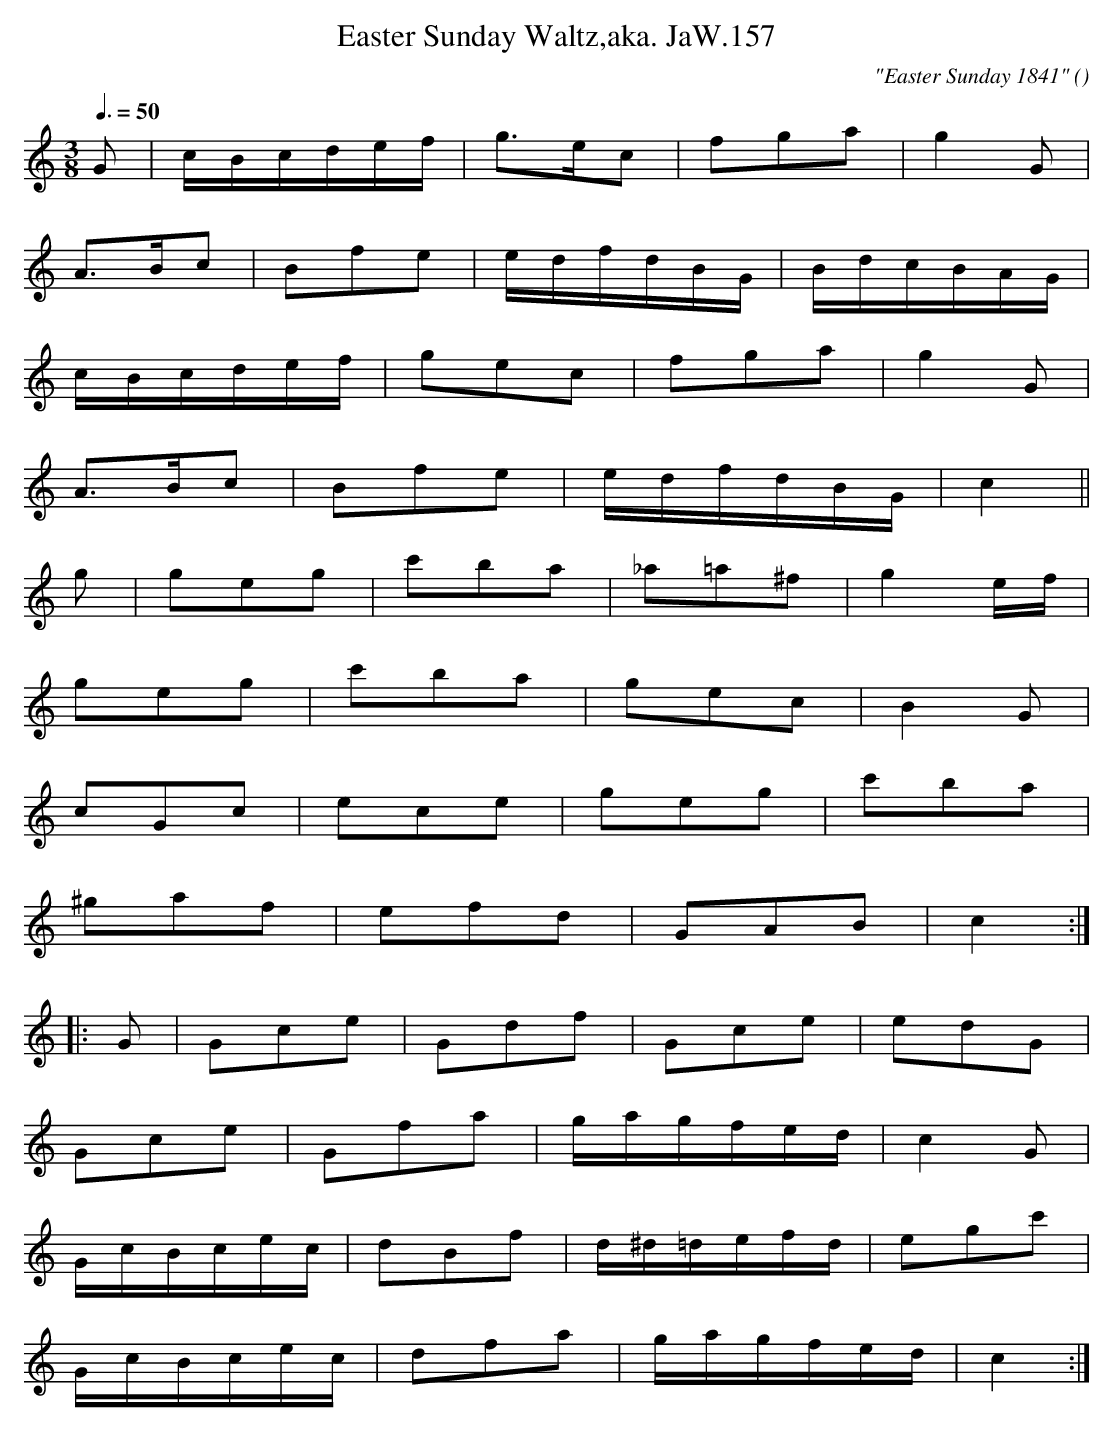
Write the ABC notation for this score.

X:1
T:Easter Sunday Waltz,aka. JaW.157
M:3/8
L:1/16
Q:3/8=50
C:"Easter Sunday 1841"
O:
K:C
G2|cBcdef|g3ec2|f2g2a2|g4G2|
A3Bc2|B2f2e2|edfdBG|BdcBAG|
cBcdef|g2e2c2|f2g2a2|g4G2|
A3Bc2|B2f2e2|edfdBG|c4||
g2|g2e2g2|c'2b2a2|_a2=a2^f2|g4ef|
g2e2g2|c'2b2a2|g2e2c2|B4G2|
c2G2c2|e2c2e2|g2e2g2|c'2b2a2|
^g2a2f2|e2f2d2|G2A2B2|c4:|
|:G2|G2c2e2|G2d2f2|G2c2e2|e2d2G2|
G2c2e2|G2f2a2|gagfed|c4G2|
GcBcec|d2B2f2|d^d=defd|e2g2c'2|
GcBcec|d2f2a2|gagfed|c4:|
